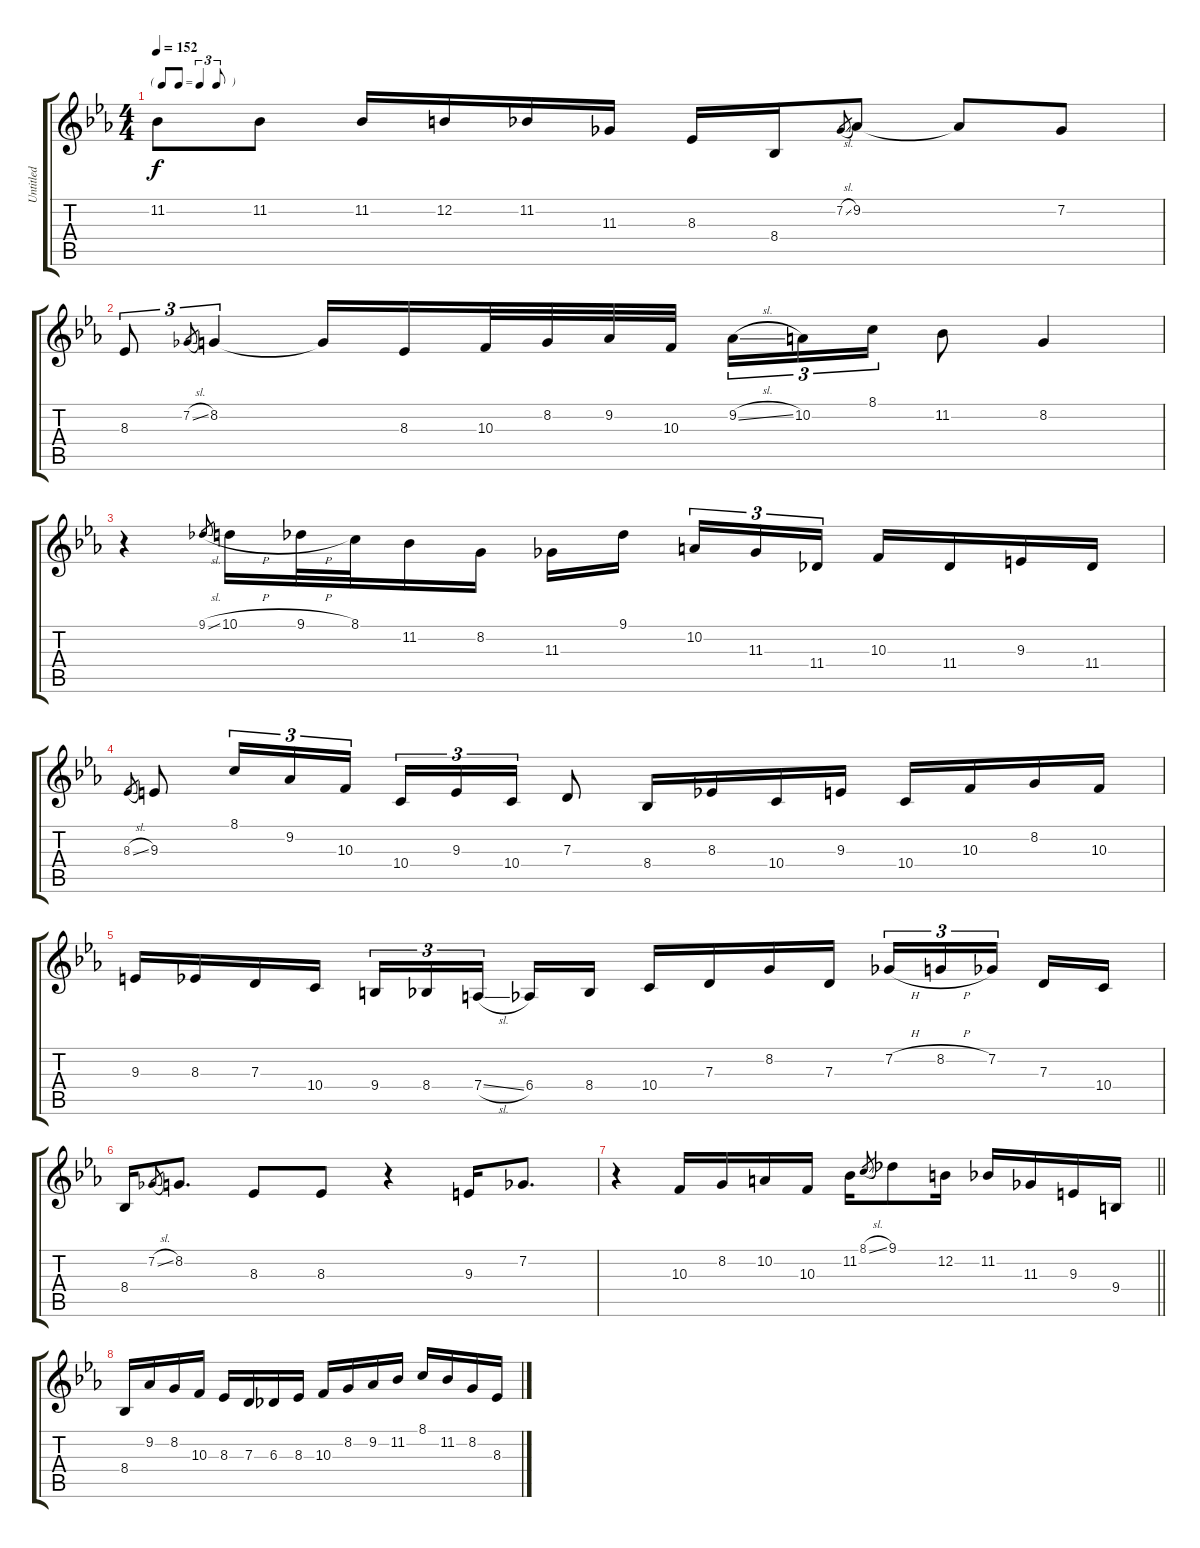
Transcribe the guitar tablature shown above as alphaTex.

\track ("Untitled" "Untitled") {instrument tenorsax}
\staff {score tabs}
\tuning (E4 B3 G3 D3 A2 E2) {hide}
\ts (4 4)
\tf triplet8th
\tempo 152
\clef g2
\ks eb
11.2.8{dy f} 11.2.8 11.2.16 12.2.16 11.2.16 11.3.16 8.3.16 8.4.16 7.2{sl}.8{gr} 9.2.8 9.2{t}.8 7.2.8 |
8.3.8{tu (3 2)} 7.2{sl}.8{gr} 8.2.4{tu (3 2)} 8.2{t}.16 8.3.16 10.3.32 8.2.32 9.2.32 10.3.32 9.2{sl}.16{tu (3 2)} 10.2.16{tu (3 2)} 8.1.16{tu (3 2)} 11.2.8 8.2.4 |
r.4 9.1{sl}.8{gr} 10.1{h}.16 9.1{h}.32 8.1.32 11.2.16 8.2.16 11.3.16 9.1.16{beam splitsecondary} 10.2.16{tu (3 2)} 11.3.16{tu (3 2)} 11.4.16{tu (3 2)} 10.3.16 11.4.16 9.3.16 11.4.16 |
8.3{sl}.8{gr} 9.3.8 8.1.16{tu (3 2)} 9.2.16{tu (3 2)} 10.3.16{tu (3 2)} 10.4.16{tu (3 2)} 9.3.16{tu (3 2)} 10.4.16{tu (3 2)} 7.3.8 8.4.16 8.3.16 10.4.16 9.3.16 10.4.16 10.3.16 8.2.16 10.3.16 |
9.3.16 8.3.16 7.3.16 10.4.16 9.4.16{tu (3 2)} 8.4.16{tu (3 2)} 7.4{sl}.16{tu (3 2) beam splitsecondary} 6.4.16 8.4.16 10.4.16 7.3.16 8.2.16 7.3.16 7.2{h}.16{tu (3 2)} 8.2{h}.16{tu (3 2)} 7.2.16{tu (3 2) beam splitsecondary} 7.3.16 10.4.16 |
8.4.16 7.2{sl}.8{gr} 8.2.8{d} 8.3.8 8.3.8 r.4 9.3.16 7.2.8{d} |
\barLineRight lightlight
r.4 10.3.16 8.2.16 10.2.16 10.3.16 11.2.16 8.1{sl}.8{gr} 9.1.8 12.2.16 11.2.16 11.3.16 9.3.16 9.4.16 |
8.4.16 9.2.16 8.2.16 10.3.16 8.3.16 7.3.16 6.3.16 8.3.16 10.3.16 8.2.16 9.2.16 11.2.16 8.1.16 11.2.16 8.2.16 8.3.16
